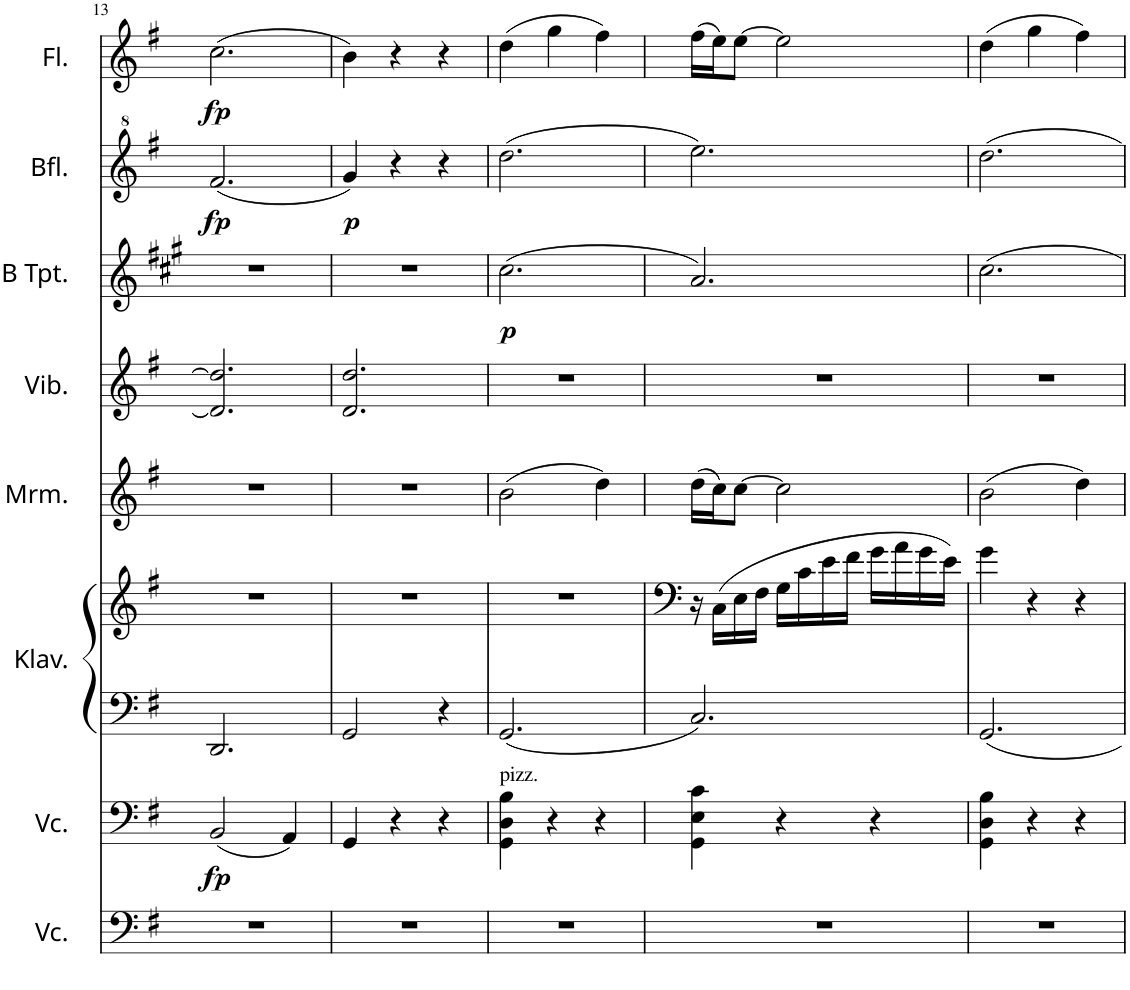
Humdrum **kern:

**kern	**kern	**dynam	**kern	**kern	**kern	**kern	**kern	**dynam	**kern	**dynam	**kern	**dynam
*part8	*part7	*part7	*part6	*part6	*part5	*part4	*part3	*part3	*part2	*part2	*part1	*part1
*staff9	*staff8	*staff8	*staff7	*staff6	*staff5	*staff4	*staff3	*staff3	*staff2	*staff2	*staff1	*staff1
*I"Violoncello	*I"Violoncello	*	*I"Klavier	*	*I"Marimba	*I"Vibraphon	*I"Trompete in B	*	*I"Blockflöte	*	*I"Flöte	*
*I'Vc.	*I'Vc.	*	*I'Klav.	*	*I'Mrm.	*I'Vib.	*	*	*I'Bfl.	*	*I'Fl.	*
!!LO:PB:g=z
*clefF4	*clefF4	*	*clefF4	*clefG2	*clefG2	*clefG2	*clefG2	*	*clefG^2	*	*clefG2	*
*	*	*	*	*	*	*	*Trd1c2	*	*	*	*	*
*k[f#]	*k[f#]	*	*k[f#]	*k[f#]	*k[f#]	*k[f#]	*k[f#c#g#]	*	*k[f#]	*	*k[f#]	*
*M3/4	*M3/4	*	*M3/4	*M3/4	*M3/4	*M3/4	*M3/4	*	*M3/4	*	*M3/4	*
=13	=13	=13	=13	=13	=13	=13	=13	=13	=13	=13	=13	=13
!	!	!LO:DY:b	!	!	!	!	!	!	!	!LO:DY:b	!	!LO:DY:b
2.r	(2BB/	fp	2.DD/	2.r	2.r	2.d/] 2.dd/]	2.r	.	(2.ff#/	fp	(2.cc\	fp
.	4AA/)	.	.	.	.	.	.	.	.	.	.	.
=14	=14	=14	=14	=14	=14	=14	=14	=14	=14	=14	=14	=14
!	!	!	!	!	!	!	!	!	!	!LO:DY:b	!	!
2.r	4GG/	.	2GG/	2.r	2.r	2.d/ 2.dd/	2.r	.	4gg/)	p	4b\)	.
.	4r	.	.	.	.	.	.	.	4r	.	4r	.
.	4r	.	4r	.	.	.	.	.	4r	.	4r	.
=15	=15	=15	=15	=15	=15	=15	=15	=15	=15	=15	=15	=15
!	!LO:TX:a:t=pizz.	!	!	!	!	!	!	!	!	!	!	!
!	!	!	!	!	!	!	!	!LO:DY:b	!	!	!	!
2.r	4GG\ 4D\ 4B\	.	2.GG/	2.r	(2b\	2.r	(2.cc#\	p	(2.ddd\	.	(4dd\	.
.	4r	.	.	.	.	.	.	.	.	.	4gg\	.
.	4r	.	.	.	4dd\)	.	.	.	.	.	4ff#\)	.
=16	=16	=16	=16	=16	=16	=16	=16	=16	=16	=16	=16	=16
2.r	4GG\ 4E\ 4c\	.	2.C/	16r	(16dd\LL	2.r	2.a/)	.	2.eee\)	.	(16ff#\LL	.
.	.	.	.	(16C\LL	16cc\J)	.	.	.	.	.	16ee\J)	.
.	.	.	.	16E\	[8cc\J	.	.	.	.	.	[8ee\J	.
.	.	.	.	16F#\JJ	.	.	.	.	.	.	.	.
.	4r	.	.	16G\LL	2cc\]	.	.	.	.	.	2ee\]	.
.	.	.	.	16c\	.	.	.	.	.	.	.	.
.	.	.	.	16e\	.	.	.	.	.	.	.	.
.	.	.	.	16f#\JJ	.	.	.	.	.	.	.	.
.	4r	.	.	16g\LL	.	.	.	.	.	.	.	.
.	.	.	.	16a\	.	.	.	.	.	.	.	.
.	.	.	.	16g\	.	.	.	.	.	.	.	.
.	.	.	.	16e\JJ)	.	.	.	.	.	.	.	.
=17	=17	=17	=17	=17	=17	=17	=17	=17	=17	=17	=17	=17
2.r	4GG\ 4D\ 4B\	.	2.GG/	4g\	(2b\	2.r	2.cc#\	.	2.ddd\	.	(4dd\	.
.	4r	.	.	4r	.	.	.	.	.	.	4gg\	.
.	4r	.	.	4r	4dd\)	.	.	.	.	.	4ff#\)	.
=	=	=	=	=	=	=	=	=	=	=	=	=
*-	*-	*-	*-	*-	*-	*-	*-	*-	*-	*-	*-	*-
